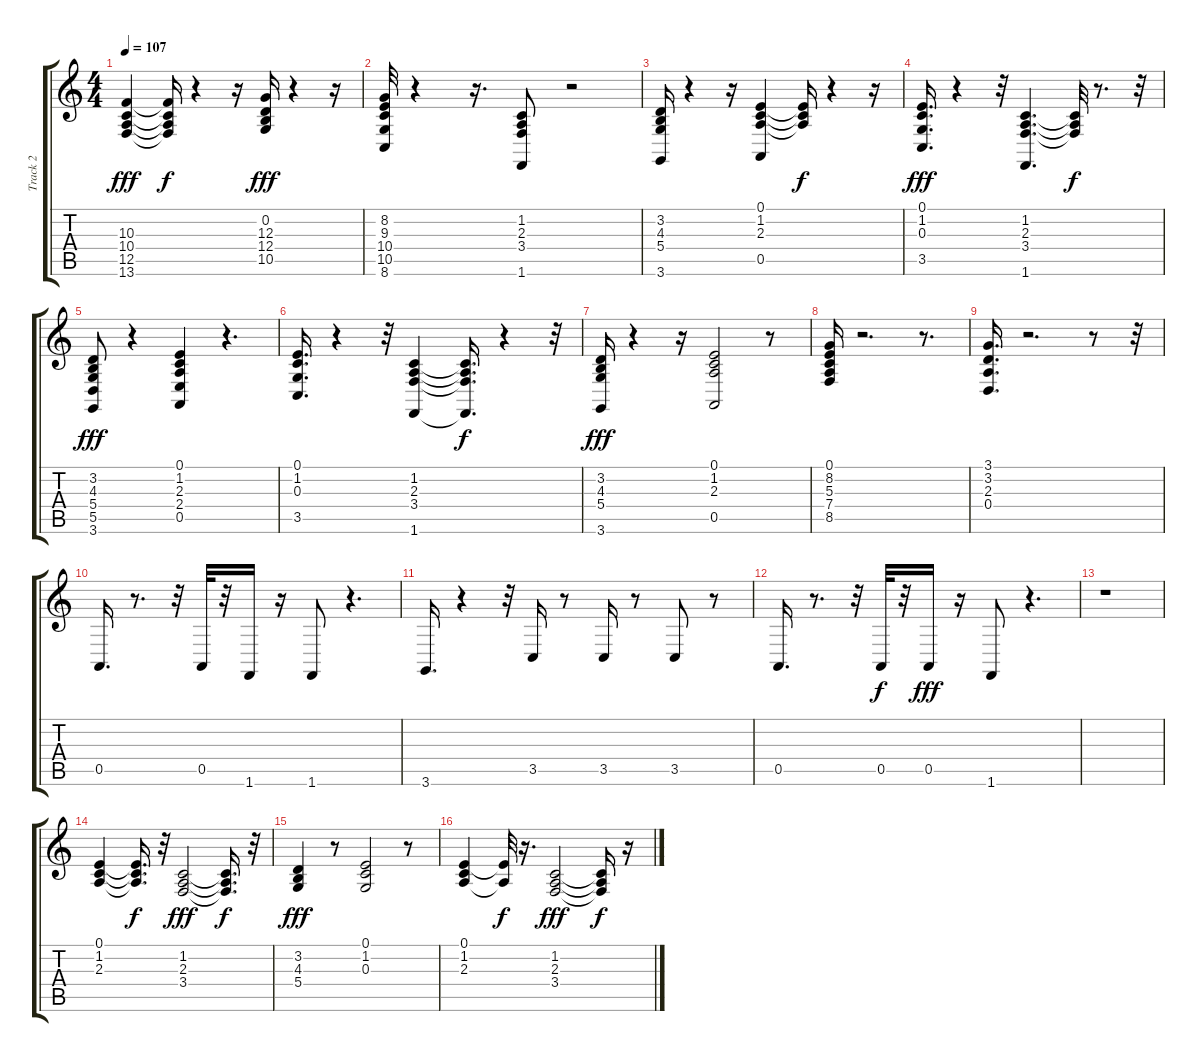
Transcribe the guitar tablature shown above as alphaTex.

\track ("Track 2" "Track 2") {instrument acousticgrandpiano}
\staff {score tabs}
\tuning (E4 B3 G3 D3 A2 E2) {hide}
\ts (4 4)
\tempo 107
\clef g2
\ks c
(10.3 10.4 12.5 13.6).4{dy fff} (10.3{t} 10.4{t} 12.5{t} 13.6{t}).16{dy f} r.4 r.16 (0.2 12.3 12.4 10.5).16{dy fff} r.4 r.16 |
(8.2 9.3 10.4 10.5 8.6).32 r.4 r.16{d} (1.2 2.3 3.4 1.6).8 r.2 |
(3.2 4.3 5.4 3.6).16 r.4 r.16 (0.1 1.2 2.3 0.5).4 (0.1{t} 1.2{t} 2.3{t}).16{dy f} r.4 r.16 |
(0.1 1.2 0.3 3.5).16{d dy fff} r.4 r.32 (1.2 2.3 3.4 1.6).4{d} (1.2{t} 2.3{t} 3.4{t}).32{dy f} r.8{d} r.32 |
(3.2 4.3 5.4 5.5 3.6).8{dy fff} r.4 (0.1 1.2 2.3 2.4 0.5).4 r.4{d} |
(0.1 1.2 0.3 3.5).16{d} r.4 r.32 (1.2 2.3 3.4 1.6).4 (1.2{t} 2.3{t} 3.4{t} 1.6{t}).16{d dy f} r.4 r.32 |
(3.2 4.3 5.4 3.6).16{dy fff} r.4 r.16 (0.1 1.2 2.3 0.5).2 r.8 |
(0.1 8.2 5.3 7.4 8.5).16 r.2{d} r.8{d} |
(3.1 3.2 2.3 0.4).16{d} r.2{d} r.8 r.32 |
0.5.16{d} r.8{d} r.32 0.5.32 r.32 1.6.16 r.16 1.6.8 r.4{d} |
3.6.16{d} r.4 r.32 3.5.16 r.8 3.5.16 r.8 3.5.8 r.8 |
0.5.16{d} r.8{d} r.32 0.5.32{dy f} r.32 0.5.16{dy fff} r.16 1.6.8 r.4{d} |
r.1 |
(0.1 1.2 2.3).4 (0.1{t} 1.2{t} 2.3{t}).16{d dy f} r.32 (1.2 2.3 3.4).2{dy fff} (1.2{t} 2.3{t} 3.4{t}).16{d dy f} r.32 |
(3.2 4.3 5.4).4{dy fff} r.8 (0.1 1.2 0.3).2 r.8 |
(0.1 1.2 2.3).4 (0.1{t} 2.3{t}).32{dy f} r.16{d} (1.2 2.3 3.4).2{dy fff} (1.2{t} 2.3{t} 3.4{t}).16{dy f} r.16
